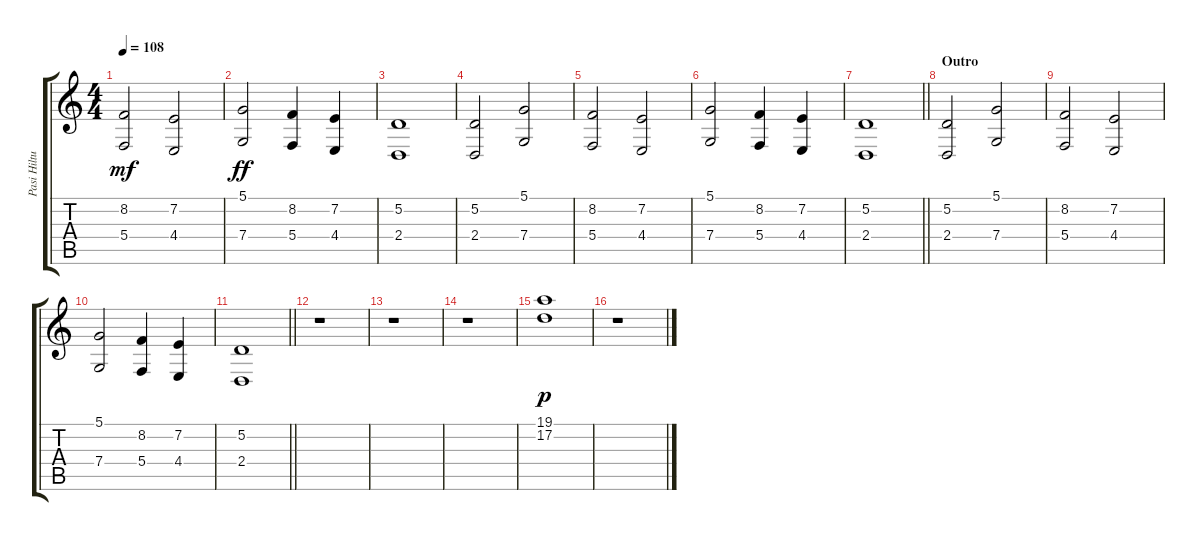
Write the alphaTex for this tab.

\track ("Pasi Hiltula" "Pasi Hiltu") {instrument pad1newage}
\staff {score tabs}
\tuning (D4 A3 F3 C3 G2 D2) {hide}
\ts (4 4)
\tempo 108
\clef g2
\ks c
(8.2 5.4).2{dy mf} (7.2 4.4).2 |
(5.1 7.4).2{dy ff} (8.2 5.4).4 (7.2 4.4).4 |
(5.2 2.4).1 |
(5.2 2.4).2 (5.1 7.4).2 |
(8.2 5.4).2 (7.2 4.4).2 |
(5.1 7.4).2 (8.2 5.4).4 (7.2 4.4).4 |
\barLineRight lightlight
(5.2 2.4).1 |
\section ("" "Outro")
(5.2 2.4).2 (5.1 7.4).2 |
(8.2 5.4).2 (7.2 4.4).2 |
(5.1 7.4).2 (8.2 5.4).4 (7.2 4.4).4 |
\barLineRight lightlight
(5.2 2.4).1 |
r.1 |
r.1 |
r.1 |
(19.1 17.2).1{dy p} |
r.1
